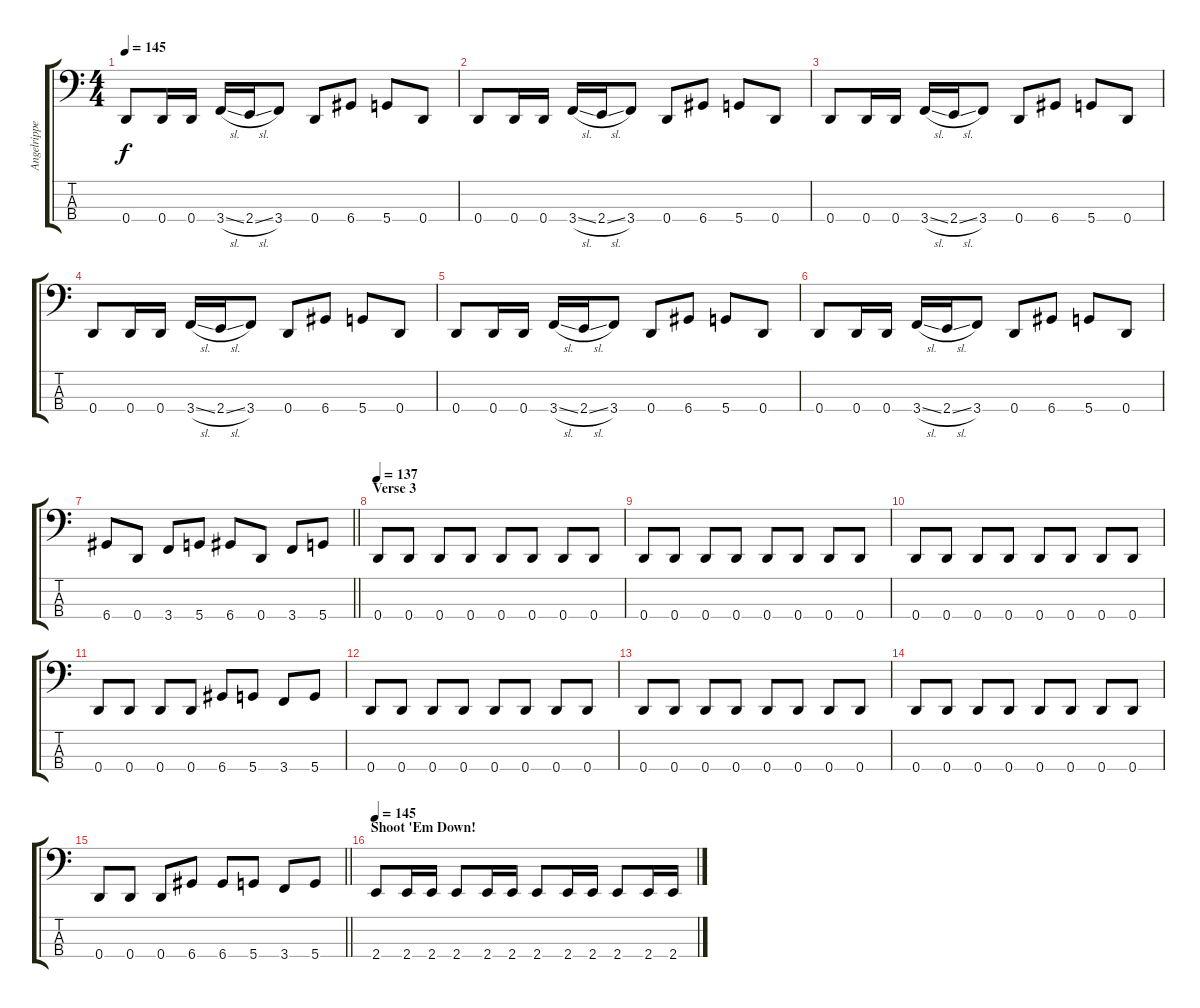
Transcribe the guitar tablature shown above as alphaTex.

\track ("Angelripper" "Angelrippe") {instrument electricbasspick}
\staff {score tabs}
\tuning (F2 C2 G1 D1) {hide}
\ts (4 4)
\tempo 145
\clef f4
\ks c
0.4.8{dy f} 0.4.16 0.4.16 3.4{sl}.16 2.4{sl}.16 3.4.8 0.4.8 6.4.8 5.4.8 0.4.8 |
0.4.8 0.4.16 0.4.16 3.4{sl}.16 2.4{sl}.16 3.4.8 0.4.8 6.4.8 5.4.8 0.4.8 |
0.4.8 0.4.16 0.4.16 3.4{sl}.16 2.4{sl}.16 3.4.8 0.4.8 6.4.8 5.4.8 0.4.8 |
0.4.8 0.4.16 0.4.16 3.4{sl}.16 2.4{sl}.16 3.4.8 0.4.8 6.4.8 5.4.8 0.4.8 |
0.4.8 0.4.16 0.4.16 3.4{sl}.16 2.4{sl}.16 3.4.8 0.4.8 6.4.8 5.4.8 0.4.8 |
0.4.8 0.4.16 0.4.16 3.4{sl}.16 2.4{sl}.16 3.4.8 0.4.8 6.4.8 5.4.8 0.4.8 |
\barLineRight lightlight
6.4.8 0.4.8 3.4.8 5.4.8 6.4.8 0.4.8 3.4.8 5.4.8 |
\section ("" "Verse 3")
\tempo 130
\tempo 137
0.4.8 0.4.8 0.4.8 0.4.8 0.4.8 0.4.8 0.4.8 0.4.8 |
0.4.8 0.4.8 0.4.8 0.4.8 0.4.8 0.4.8 0.4.8 0.4.8 |
0.4.8 0.4.8 0.4.8 0.4.8 0.4.8 0.4.8 0.4.8 0.4.8 |
0.4.8 0.4.8 0.4.8 0.4.8 6.4.8 5.4.8 3.4.8 5.4.8 |
0.4.8 0.4.8 0.4.8 0.4.8 0.4.8 0.4.8 0.4.8 0.4.8 |
0.4.8 0.4.8 0.4.8 0.4.8 0.4.8 0.4.8 0.4.8 0.4.8 |
0.4.8 0.4.8 0.4.8 0.4.8 0.4.8 0.4.8 0.4.8 0.4.8 |
\barLineRight lightlight
0.4.8 0.4.8 0.4.8 6.4.8 6.4.8 5.4.8 3.4.8 5.4.8 |
\section ("" "Shoot 'Em Down!")
\tempo 140
\tempo 145
2.4.8 2.4.16 2.4.16 2.4.8 2.4.16 2.4.16 2.4.8 2.4.16 2.4.16 2.4.8 2.4.16 2.4.16
